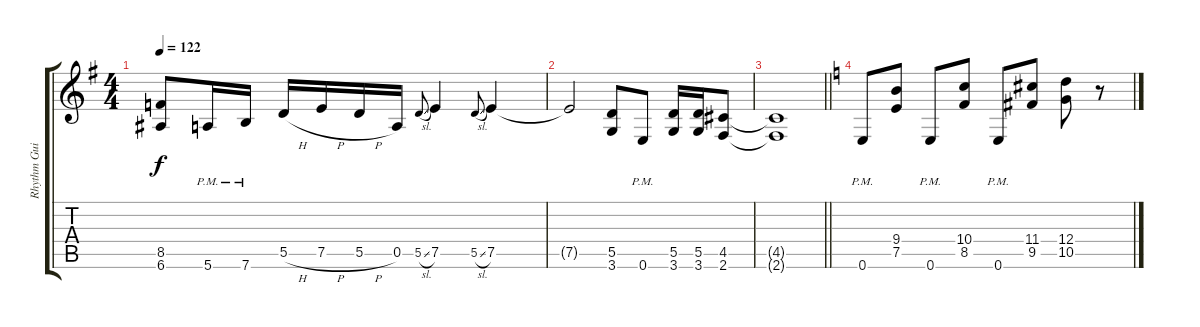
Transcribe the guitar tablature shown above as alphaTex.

\track ("Rhythm Guitar #1" "Rhythm Gui") {instrument distortionguitar}
\staff {score tabs}
\tuning (E4 B3 G3 D3 A2 E2) {hide}
\ts (4 4)
\tempo 122
\clef g2
\ks g
(8.5{t} 6.6{t}).8{dy f} 5.6{pm}.16 7.6{pm}.16 5.5{h}.16 7.5{h}.16 5.5{h}.16 0.5.16 5.5{sl}.8{gr onbeat} 7.5.4 5.5{sl}.8{gr onbeat} 7.5.4 |
7.5{t}.2 (5.5 3.6).8 0.6{pm}.8 (5.5 3.6).16 (5.5 3.6).16 (4.5 2.6).8 |
\barLineRight lightlight
(4.5{t} 2.6{t}).1 |
\ks c
0.6{pm}.8 (9.4 7.5).8 0.6{pm}.8 (10.4 8.5).8 0.6{pm}.8 (11.4 9.5).8 (12.4 10.5).8 r.8
